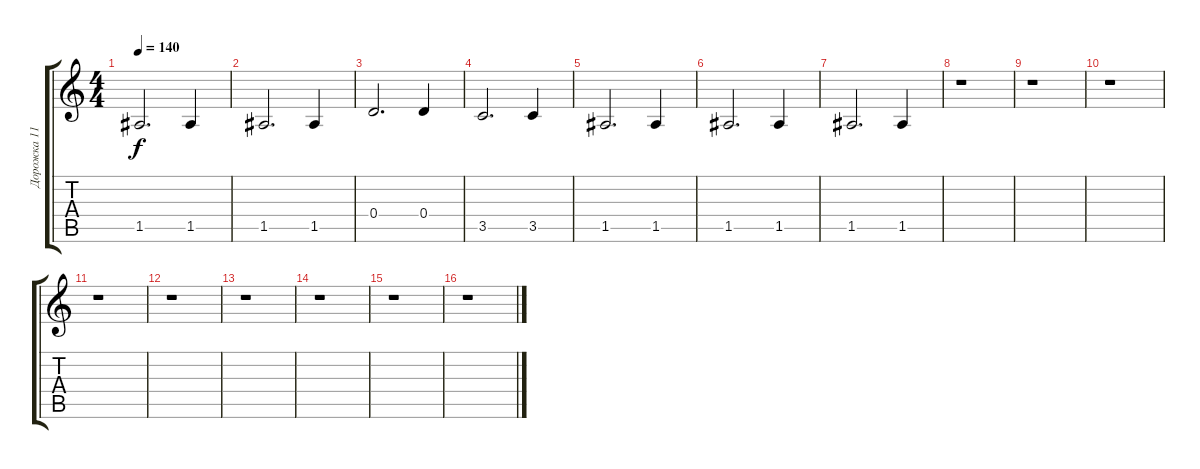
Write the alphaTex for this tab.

\track ("Дорожка 11" "Дорожка 11") {instrument distortionguitar}
\staff {score tabs}
\tuning (E4 B3 G3 D3 A2 E2) {hide}
\ts (4 4)
\tempo 140
\clef g2
\ks c
1.5.2{d dy f} 1.5.4 |
1.5.2{d} 1.5.4 |
0.4.2{d} 0.4.4 |
3.5.2{d} 3.5.4 |
1.5.2{d} 1.5.4 |
1.5.2{d} 1.5.4 |
1.5.2{d} 1.5.4 |
r.1 |
r.1 |
r.1 |
r.1 |
r.1 |
r.1 |
r.1 |
r.1 |
r.1
